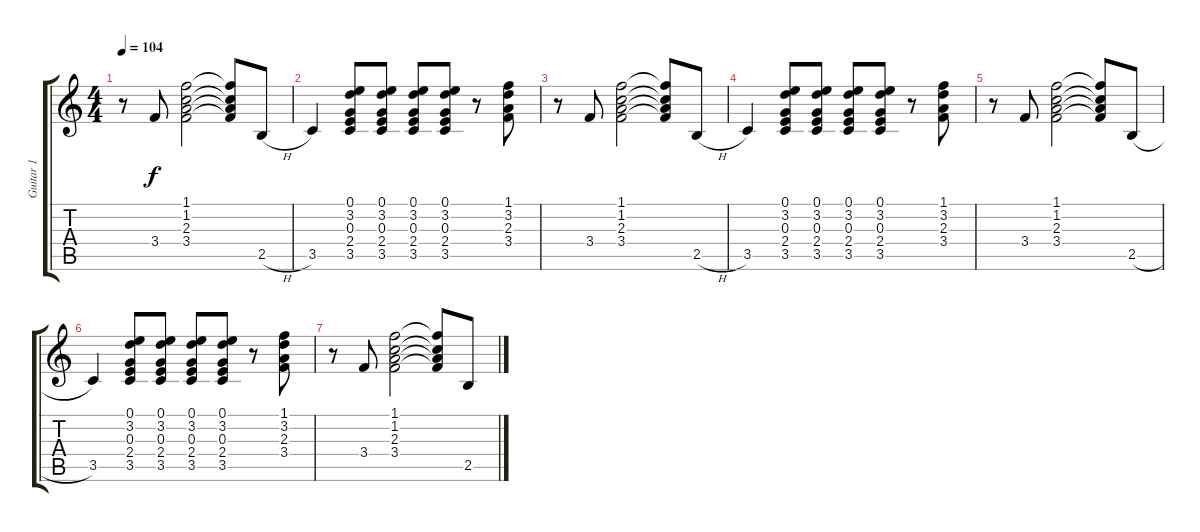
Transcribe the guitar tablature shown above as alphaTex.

\track ("Guitar 1" "Guitar 1") {instrument acousticguitarsteel}
\staff {score tabs}
\tuning (E4 B3 G3 D3 A2 E2) {hide}
\ts (4 4)
\tempo 104
\clef g2
\ks c
r.8{dy f} 3.4.8{volume 6} (1.1 1.2 2.3 3.4).2{volume 6} (1.1{t} 1.2{t} 2.3{t} 3.4{t}).8 2.5{h}.8{volume 5} |
3.5.4{volume 5} (0.1 3.2 0.3 2.4 3.5).8{volume 5} (0.1 3.2 0.3 2.4 3.5).8{volume 5} (0.1 3.2 0.3 2.4 3.5).8{volume 5} (0.1 3.2 0.3 2.4 3.5).8{volume 5} r.8 (1.1 3.2 2.3 3.4).8{volume 4} |
r.8 3.4.8{volume 4} (1.1 1.2 2.3 3.4).2{volume 4} (1.1{t} 1.2{t} 2.3{t} 3.4{t}).8 2.5{h}.8{volume 4} |
3.5.4{volume 4} (0.1 3.2 0.3 2.4 3.5).8{volume 3} (0.1 3.2 0.3 2.4 3.5).8{volume 3} (0.1 3.2 0.3 2.4 3.5).8{volume 3} (0.1 3.2 0.3 2.4 3.5).8{volume 3} r.8 (1.1 3.2 2.3 3.4).8{volume 3} |
r.8 3.4.8{volume 3} (1.1 1.2 2.3 3.4).2{volume 2} (1.1{t} 1.2{t} 2.3{t} 3.4{t}).8 2.5{h}.8{volume 2} |
3.5.4{volume 2} (0.1 3.2 0.3 2.4 3.5).8{volume 2} (0.1 3.2 0.3 2.4 3.5).8{volume 2} (0.1 3.2 0.3 2.4 3.5).8{volume 1} (0.1 3.2 0.3 2.4 3.5).8{volume 1} r.8 (1.1 3.2 2.3 3.4).8{volume 1} |
r.8 3.4.8{volume 1} (1.1 1.2 2.3 3.4).2{volume 1} (1.1{t} 1.2{t} 2.3{t} 3.4{t}).8 2.5.8{volume 0}
